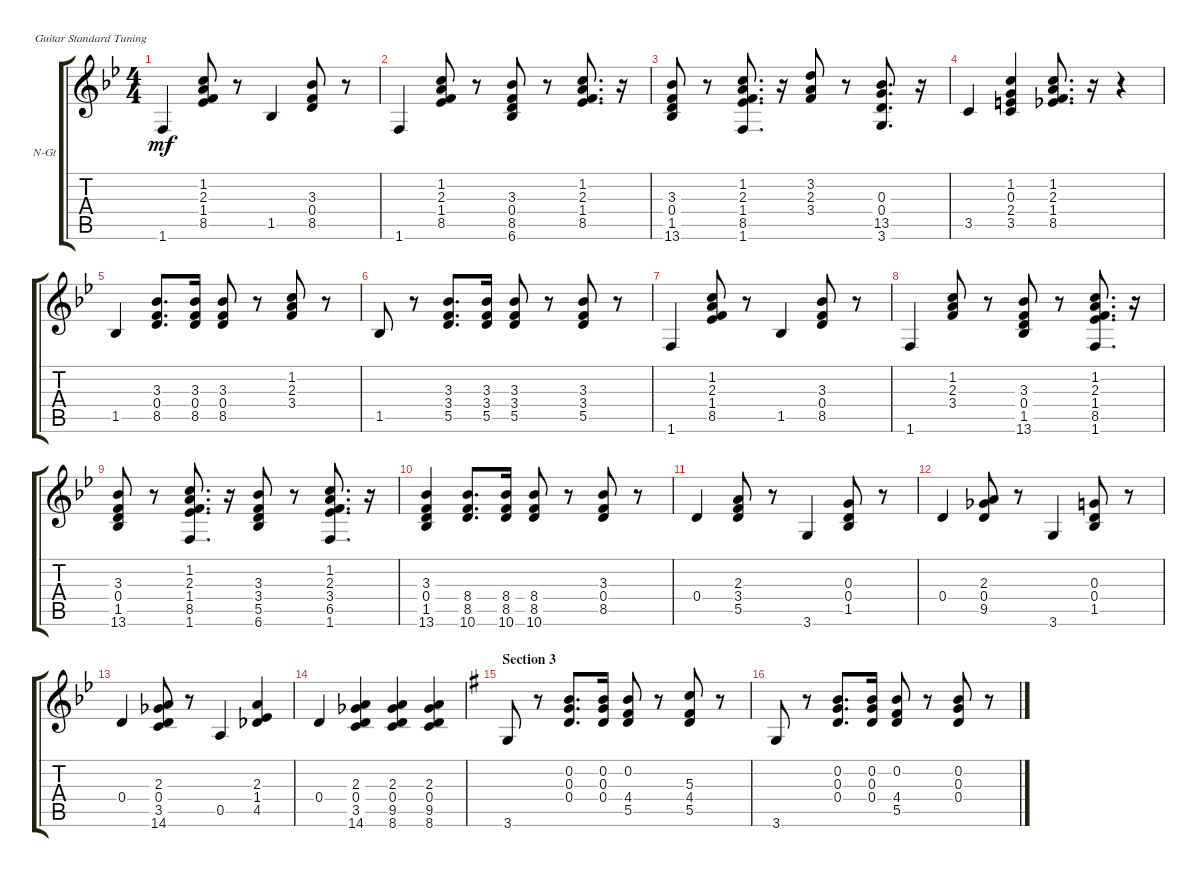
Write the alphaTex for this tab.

\bracketExtendMode groupsimilarinstruments
\firstSystemTrackNameOrientation horizontal
\otherSystemsTrackNameOrientation horizontal
\track ("Accompaniment" "N-Gt") {instrument acousticguitarnylon}
\staff {score tabs}
\tuning (E4 B3 G3 D3 A2 E2)
\ts (4 4)
\tempo (100 hide)
\clef g2
\scale
0.256281
\ks bb
1.6.4{dy mf} (1.4 8.5 2.3 1.2).8 r.8 1.5.4 (0.4 8.5 3.3).8 r.8 |
\scale
0.333333 1.6.4 (1.4 8.5 2.3 1.2).8 r.8 (0.4 8.5 3.3 6.6).8 r.8 (1.4 8.5 2.3 1.2).8{d} r.16 |
\scale
0.333333 (1.5 0.4 13.6 3.3).8 r.8 (1.6 1.4 8.5 2.3 1.2).8{d} r.16 (3.2 2.3 3.4).8 r.8 (3.6 0.4 0.3 13.5).8{d} r.16 |
\scale
0.333333 3.5.4 (3.5 2.4 0.3 1.2).4 (1.4 8.5 2.3 1.2).8{d} r.16 r.4 |
\scale
0.333333 1.5.4 (0.4 8.5 3.3).8{d} (0.4 8.5 3.3).16 (0.4 8.5 3.3).8 r.8 (3.4 2.3 1.2).8 r.8 |
\scale
0.333333 1.5.8 r.8 (3.4 3.3 5.5).8{d} (3.3 3.4 5.5).16 (3.3 3.4 5.5).8 r.8 (3.3 3.4 5.5).8 r.8 |
\scale
0.333333 1.6.4 (1.4 8.5 2.3 1.2).8 r.8 1.5.4 (0.4 8.5 3.3).8 r.8 |
\scale
0.333333 1.6.4 (3.4 2.3 1.2).8 r.8 (1.5 0.4 13.6 3.3).8 r.8 (1.6 1.4 8.5 2.3 1.2).8{d} r.16 |
\scale
0.333333 (1.5 0.4 13.6 3.3).8 r.8 (1.6 1.4 8.5 2.3 1.2).8{d} r.16 (3.3 3.4 5.5 6.6).8 r.8 (1.6 3.4 2.3 1.2 6.5).8{d} r.16 |
\scale
0.333333 (1.5 0.4 13.6 3.3).4 (8.4 8.5 10.6).8{d} (10.6 8.5 8.4).16 (8.4 8.5 10.6).8 r.8 (0.4 8.5 3.3).8 r.8 |
\scale
0.333333 0.4.4 (2.3 3.4 5.5).8 r.8 3.6.4 (1.5 0.4 0.3).8 r.8 |
\scale
0.235995
\scale
0.333333 0.4.4 (0.4 9.5 2.3).8 r.8 3.6.4 (1.5 0.4 0.3).8 r.8 |
\scale
0.244913
\scale
0.333333 0.4.4 (3.5 0.4 14.6 2.3).8 r.8 0.5.4 (4.5 1.4 2.3).4 |
\scale
0.26919
\scale
0.255 0.4.4 (3.5 0.4 14.6 2.3).4 (8.6 0.4 9.5 2.3).4 (8.6 0.4 9.5 2.3).4 |
\section ("" "Section 3")
\scale
0.249481
\scale
0.49
\ks g
3.6.8 r.8 (0.4 0.2 0.3).8{d} (0.2 0.3 0.4).16 (0.2 4.4 5.5).8 r.8 (4.4 5.5 5.3).8 r.8 |
\scale
0.255 3.6.8 r.8 (0.4 0.2 0.3).8{d} (0.2 0.3 0.4).16 (0.2 4.4 5.5).8 r.8 (0.3 0.4 0.2).8 r.8
